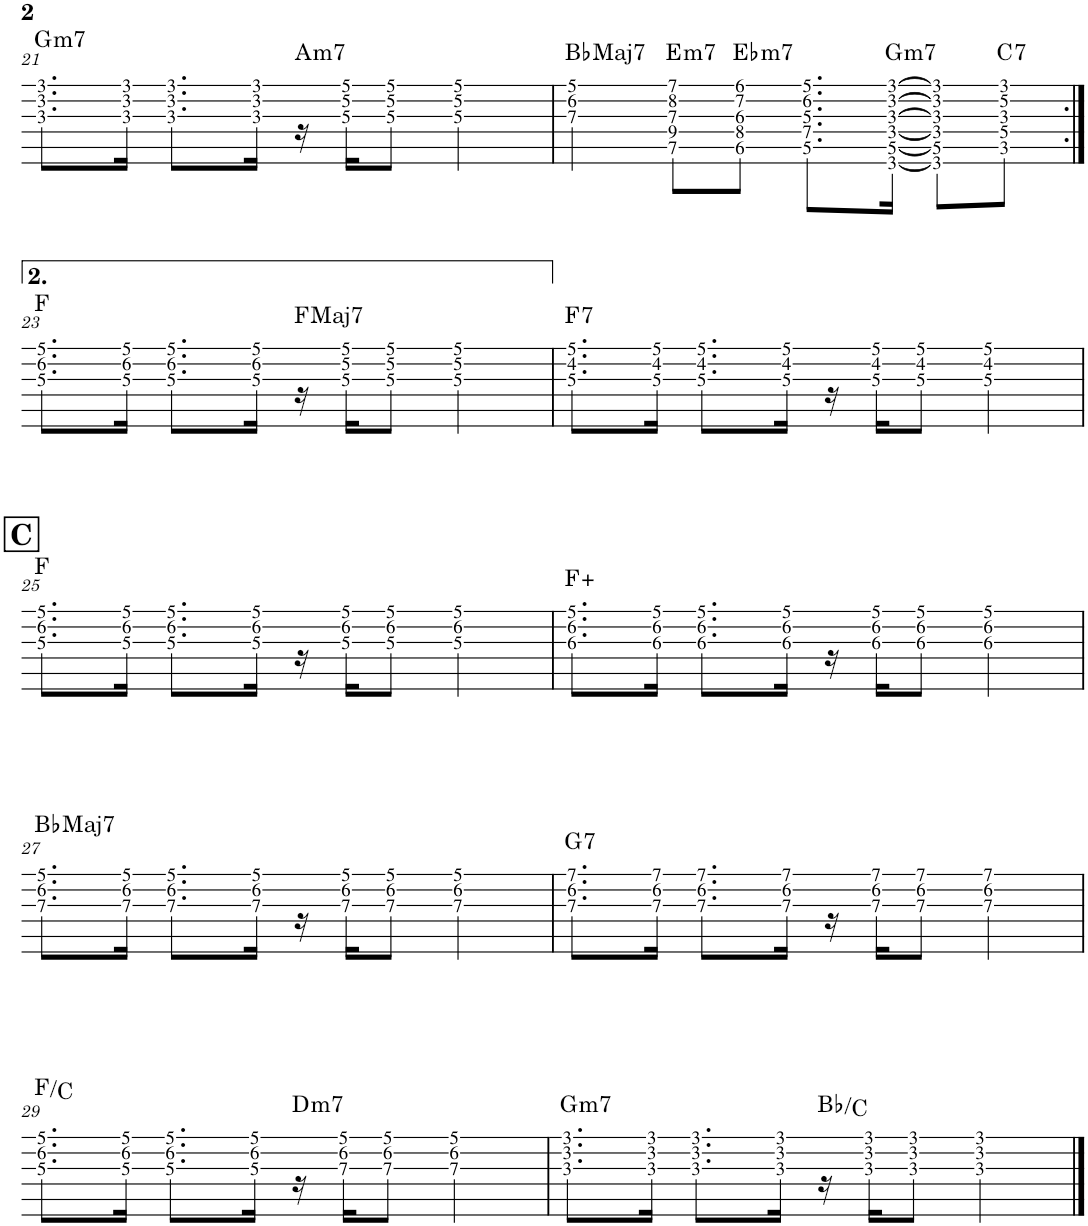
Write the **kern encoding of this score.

**kern	**harte
*part1	*part1
*staff1	*
*I"Electric Guitar	*
*I'El. Guit.	*
!!LO:PB:g=z
*	*
*k[b-e-]	*
*M4/4	*
=21	=21
!	!LO:H:kt=m7
8.B-\ 8.d\ 8.g\L	G:min7
16B-\ 16d\ 16g\Jk	.
8.B-\ 8.d\ 8.g\L	.
16B-\ 16d\ 16g\Jk	.
!	!LO:H:kt=m7
16r	A:min7
16c\ 16f-\ 16a\KL	.
8c\ 8f-\ 8a\J	.
4c\ 4f-\ 4a\	.
=22	=22
!	!LO:H:kt=Maj7
4d\ 4f\ 4a\	Bb:maj7
!	!LO:H:kt=m7
8E\ 8B\ 8d\ 8g\ 8b\L	E:min7
!	!LO:H:kt=m7
8E-\ 8B-\ 8d-\ 8f#\ 8b-\J	Eb:min7
8.D\ 8.A\ 8.c\ 8.f\ 8.a\L	.
!	!LO:H:kt=m7
[16GG\ [16D\ [16F\ [16B-\ [16d\ [16g\Jk	G:min7
8GG\] 8D\] 8F\] 8B-\] 8d\] 8g\]L	.
!	!LO:H:kt=7
8C\ 8G\ 8B-\ 8e\ 8g\J	C:7
!!LO:LB:g=z
=23:|!	=23:|!
8.c\ 8.f\ 8.a\L	F:maj
16c\ 16f\ 16a\Jk	.
8.c\ 8.f\ 8.a\L	.
16c\ 16f\ 16a\Jk	.
!	!LO:H:kt=Maj7
16r	F:maj7
16c\ 16f-\ 16a\KL	.
8c\ 8f-\ 8a\J	.
4c\ 4f-\ 4a\	.
=24	=24
!	!LO:H:kt=7
8.c\ 8.e-\ 8.a\L	F:7
16c\ 16e-\ 16a\Jk	.
8.c\ 8.e-\ 8.a\L	.
16c\ 16e-\ 16a\Jk	.
16r	.
16c\ 16e-\ 16a\KL	.
8c\ 8e-\ 8a\J	.
4c\ 4e-\ 4a\	.
!!LO:LB:g=z
!!LO:REH:place=s1:a:B:cj:fs=14:t=C
=25	=25
8.c\ 8.f\ 8.a\L	F:maj
16c\ 16f\ 16a\Jk	.
8.c\ 8.f\ 8.a\L	.
16c\ 16f\ 16a\Jk	.
16r	.
16c\ 16f\ 16a\KL	.
8c\ 8f\ 8a\J	.
4c\ 4f\ 4a\	.
=26	=26
8.c#\ 8.f\ 8.a\L	F:aug
16c#\ 16f\ 16a\Jk	.
8.c#\ 8.f\ 8.a\L	.
16c#\ 16f\ 16a\Jk	.
16r	.
16c#\ 16f\ 16a\KL	.
8c#\ 8f\ 8a\J	.
4c#\ 4f\ 4a\	.
!!LO:LB:g=z
=27	=27
!	!LO:H:kt=Maj7
8.d\ 8.f\ 8.a\L	Bb:maj7
16d\ 16f\ 16a\Jk	.
8.d\ 8.f\ 8.a\L	.
16d\ 16f\ 16a\Jk	.
16r	.
16d\ 16f\ 16a\KL	.
8d\ 8f\ 8a\J	.
4d\ 4f\ 4a\	.
=28	=28
!	!LO:H:kt=7
8.d\ 8.f\ 8.cc-\L	G:7
16d\ 16f\ 16b\Jk	.
8.d\ 8.f\ 8.b\L	.
16d\ 16f\ 16b\Jk	.
16r	.
16d\ 16f\ 16b\KL	.
8d\ 8f\ 8b\J	.
4d\ 4f\ 4b\	.
!!LO:LB:g=z
=29	=29
8.c\ 8.f\ 8.a\L	F:maj/5
16c\ 16f\ 16a\Jk	.
8.c\ 8.f\ 8.a\L	.
16c\ 16f\ 16a\Jk	.
!	!LO:H:kt=m7
16r	D:min7
16d\ 16f\ 16a\KL	.
8d\ 8f\ 8a\J	.
4d\ 4f\ 4a\	.
=30	=30
!	!LO:H:kt=m7
8.B-\ 8.d\ 8.g\L	G:min7
16B-\ 16d\ 16g\Jk	.
8.B-\ 8.d\ 8.g\L	.
16B-\ 16d\ 16g\Jk	.
16r	Bb:maj/2
16B-\ 16d\ 16g\KL	.
8B-\ 8d\ 8g\J	.
4B-\ 4d\ 4g\	.
==	==
*-	*-
